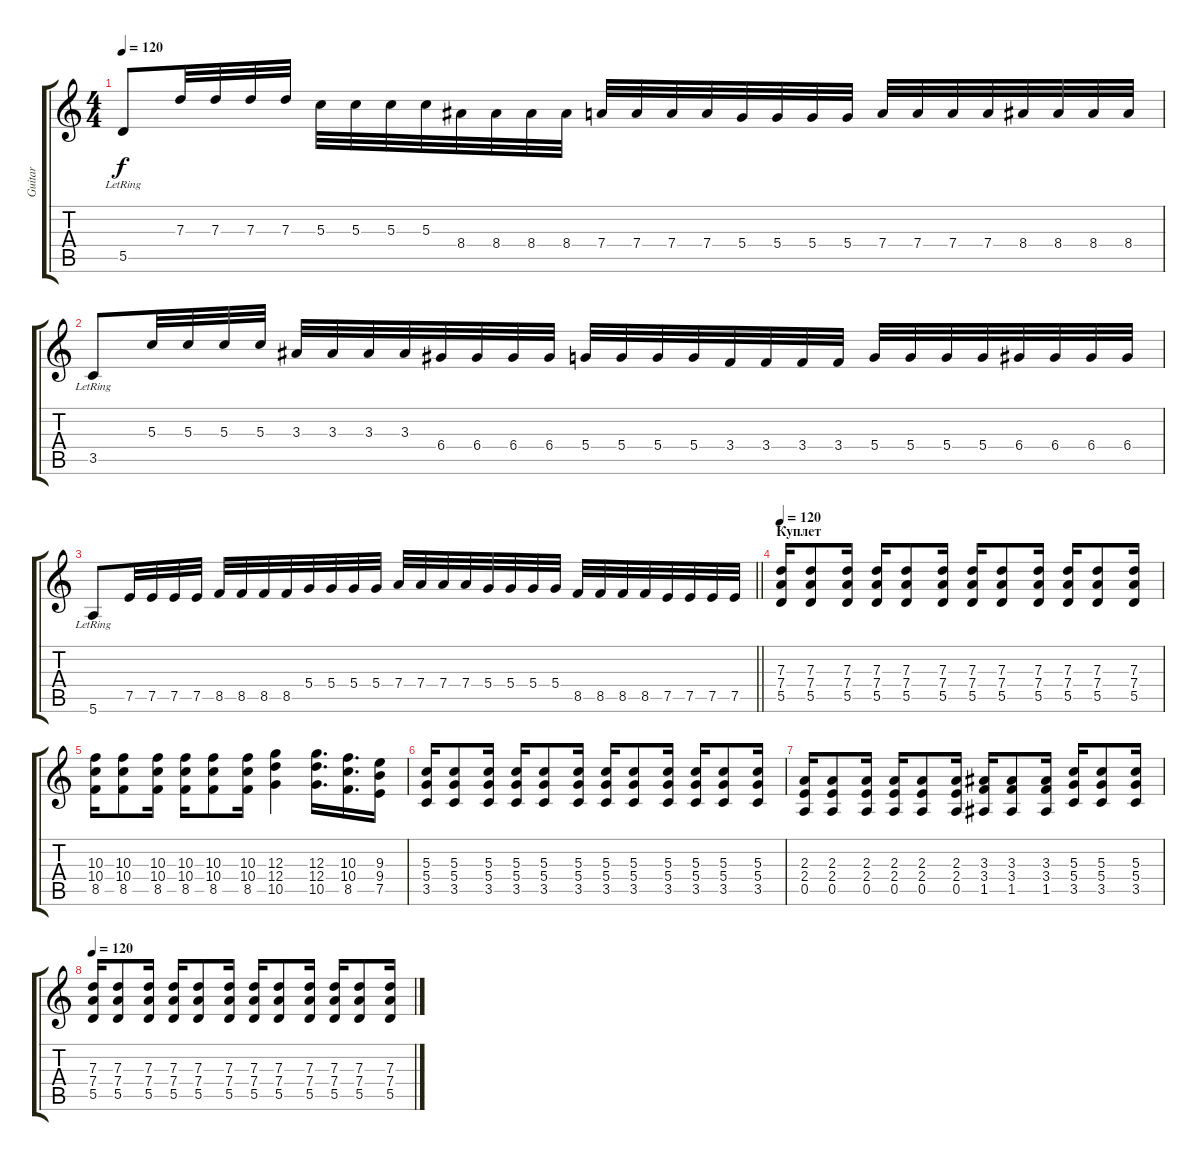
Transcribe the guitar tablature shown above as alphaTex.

\track ("Guitar" "Guitar") {instrument distortionguitar}
\staff {score tabs}
\tuning (E4 B3 G3 D3 A2 E2) {hide}
\ts (4 4)
\tempo 120
\clef g2
\ks c
5.5{lr}.8{dy f} 7.3.32 7.3.32 7.3.32 7.3.32 5.3.32 5.3.32 5.3.32 5.3.32 8.4.32 8.4.32 8.4.32 8.4.32 7.4.32 7.4.32 7.4.32 7.4.32 5.4.32 5.4.32 5.4.32 5.4.32 7.4.32 7.4.32 7.4.32 7.4.32 8.4.32 8.4.32 8.4.32 8.4.32 |
3.5{lr}.8 5.3.32 5.3.32 5.3.32 5.3.32 3.3.32 3.3.32 3.3.32 3.3.32 6.4.32 6.4.32 6.4.32 6.4.32 5.4.32 5.4.32 5.4.32 5.4.32 3.4.32 3.4.32 3.4.32 3.4.32 5.4.32 5.4.32 5.4.32 5.4.32 6.4.32 6.4.32 6.4.32 6.4.32 |
\barLineRight lightlight
5.6{lr}.8 7.5.32 7.5.32 7.5.32 7.5.32 8.5.32 8.5.32 8.5.32 8.5.32 5.4.32 5.4.32 5.4.32 5.4.32 7.4.32 7.4.32 7.4.32 7.4.32 5.4.32 5.4.32 5.4.32 5.4.32 8.5.32 8.5.32 8.5.32 8.5.32 7.5.32 7.5.32 7.5.32 7.5.32 |
\section ("" "Куплет")
\tempo 120
(7.3 7.4 5.5).16 (7.3 7.4 5.5).8 (7.3 7.4 5.5).16 (7.3 7.4 5.5).16 (7.3 7.4 5.5).8 (7.3 7.4 5.5).16 (7.3 7.4 5.5).16 (7.3 7.4 5.5).8 (7.3 7.4 5.5).16 (7.3 7.4 5.5).16 (7.3 7.4 5.5).8 (7.3 7.4 5.5).16 |
(10.3 10.4 8.5).16 (10.3 10.4 8.5).8 (10.3 10.4 8.5).16 (10.3 10.4 8.5).16 (10.3 10.4 8.5).8 (10.3 10.4 8.5).16 (12.3 12.4 10.5).4 (12.3 12.4 10.5).16{d} (10.3 10.4 8.5).16{d} (9.3 9.4 7.5).16 |
(5.3 5.4 3.5).16 (5.3 5.4 3.5).8 (5.3 5.4 3.5).16 (5.3 5.4 3.5).16 (5.3 5.4 3.5).8 (5.3 5.4 3.5).16 (5.3 5.4 3.5).16 (5.3 5.4 3.5).8 (5.3 5.4 3.5).16 (5.3 5.4 3.5).16 (5.3 5.4 3.5).8 (5.3 5.4 3.5).16 |
(2.3 2.4 0.5).16 (2.3 2.4 0.5).8 (2.3 2.4 0.5).16 (2.3 2.4 0.5).16 (2.3 2.4 0.5).8 (2.3 2.4 0.5).16 (3.3 3.4 1.5).16 (3.3 3.4 1.5).8 (3.3 3.4 1.5).16 (5.3 5.4 3.5).16 (5.3 5.4 3.5).8 (5.3 5.4 3.5).16 |
\tempo 120
(7.3 7.4 5.5).16 (7.3 7.4 5.5).8 (7.3 7.4 5.5).16 (7.3 7.4 5.5).16 (7.3 7.4 5.5).8 (7.3 7.4 5.5).16 (7.3 7.4 5.5).16 (7.3 7.4 5.5).8 (7.3 7.4 5.5).16 (7.3 7.4 5.5).16 (7.3 7.4 5.5).8 (7.3 7.4 5.5).16
